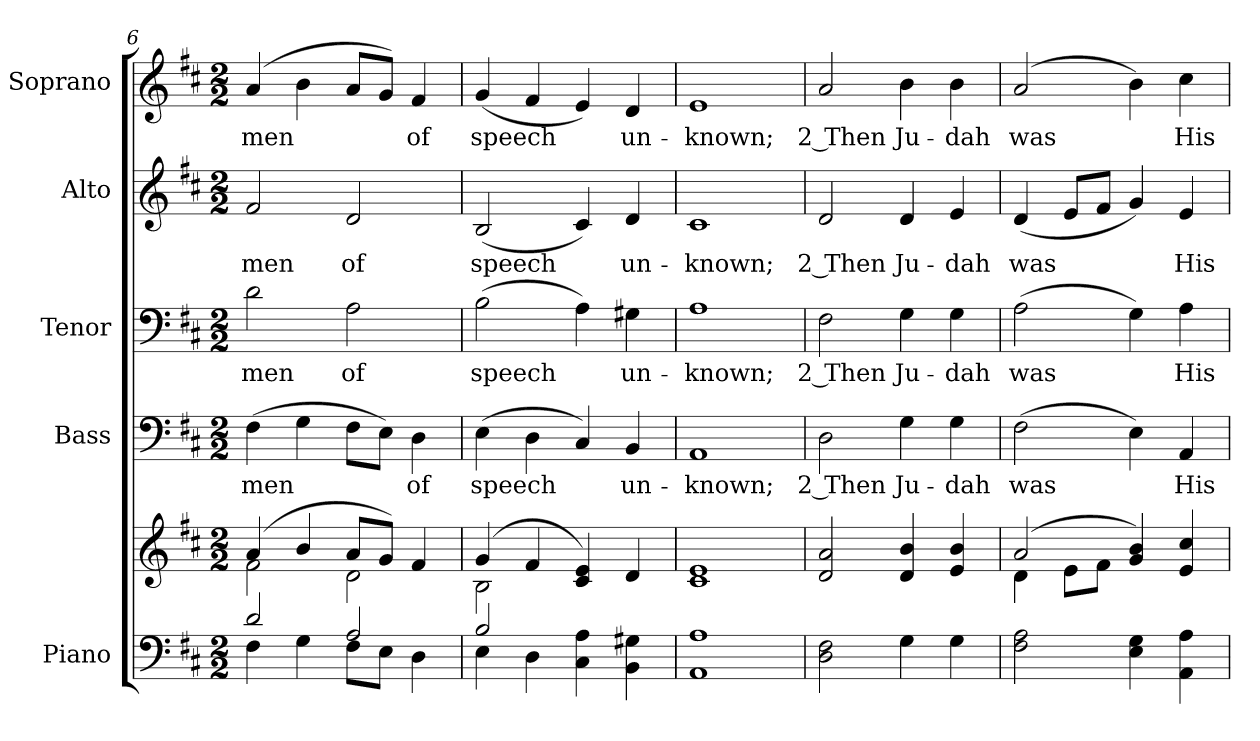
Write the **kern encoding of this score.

**kern	**kern	**kern	**text	**kern	**text	**kern	**text	**kern	**text
*part5	*part5	*part4	*part4	*part3	*part3	*part2	*part2	*part1	*part1
*staff6	*staff5	*staff4	*staff4	*staff3	*staff3	*staff2	*staff2	*staff1	*staff1
*I"Piano	*	*I"Bass	*	*I"Tenor	*	*I"Alto	*	*I"Soprano	*
*I'Pno.	*	*I'B.	*	*I'T.	*	*I'A.	*	*I'S.	*
*clefF4	*clefG2	*clefF4	*	*clefF4	*	*clefG2	*	*clefG2	*
*k[f#c#]	*k[f#c#]	*k[f#c#]	*	*k[f#c#]	*	*k[f#c#]	*	*k[f#c#]	*
*D:	*D:	*D:	*	*D:	*	*D:	*	*D:	*
*M2/2	*M2/2	*M2/2	*	*M2/2	*	*M2/2	*	*M2/2	*
=6	=6	=6	=6	=6	=6	=6	=6	=6	=6
*^	*^	*	*	*	*	*	*	*	*
!	!	!	!	!	!LO:LY:b:color=#000000	!	!	!	!	!	!
!	!	!	!	!	!	!	!LO:LY:b:color=#000000	!	!	!	!
!	!	!	!	!	!	!	!	!	!LO:LY:b:color=#000000	!	!
!	!	!	!	!	!	!	!	!	!	!	!LO:LY:b:color=#000000
2di/	4F#i\	(4ai/	2f#i\	(4F#i\	men	2di\	men	2f#i/	men	(4ai/	men
.	4Gi\	4bi/	.	4Gi\	.	.	.	.	.	4bi\	.
!	!	!	!	!	!	!	!LO:LY:b:color=#000000	!	!	!	!
!	!	!	!	!	!	!	!	!	!LO:LY:b:color=#000000	!	!
2Ai/	8F#i\L	8ai/L	2di\	8F#i\L	.	2Ai\	of	2di/	of	8ai/L	.
.	8Ei\J	8gi/J)	.	8Ei\J)	.	.	.	.	.	8gi/J)	.
!	!	!	!	!	!LO:LY:b:color=#000000	!	!	!	!	!	!
!	!	!	!	!	!	!	!	!	!	!	!LO:LY:b:color=#000000
.	4Di\	4f#i/	.	4Di\	of	.	.	.	.	4f#i/	of
=7	=7	=7	=7	=7	=7	=7	=7	=7	=7	=7	=7
!	!	!	!	!	!LO:LY:b:color=#000000	!	!	!	!	!	!
!	!	!	!	!	!	!	!LO:LY:b:color=#000000	!	!	!	!
!	!	!	!	!	!	!	!	!	!LO:LY:b:color=#000000	!	!
!	!	!	!	!	!	!	!	!	!	!	!LO:LY:b:color=#000000
2Bi/	4Ei\	(4gi/	2Bi\	(4Ei\	speech	(2Bi\	speech	(2Bi/	speech	(4gi/	speech
.	4Di\	4f#i/	.	4Di\	.	.	.	.	.	4f#i/	.
4C#i\ 4Ai	2ryy	4c#i/ 4ei)	2ryy	4C#i/)	.	4Ai\)	.	4c#i/)	.	4ei/)	.
!	!	!	!	!	!LO:LY:b:color=#000000	!	!	!	!	!	!
!	!	!	!	!	!	!	!LO:LY:b:color=#000000	!	!	!	!
!	!	!	!	!	!	!	!	!	!LO:LY:b:color=#000000	!	!
!	!	!	!	!	!	!	!	!	!	!	!LO:LY:b:color=#000000
4BBi\ 4G#Xi	.	4di/	.	4BBi/	un-	4G#Xi\	un-	4di/	un-	4di/	un-
*v	*v	*	*	*	*	*	*	*	*	*	*
*	*v	*v	*	*	*	*	*	*	*	*
=8	=8	=8	=8	=8	=8	=8	=8	=8	=8
!	!	!	!LO:LY:b:color=#000000	!	!	!	!	!	!
!	!	!	!	!	!LO:LY:b:color=#000000	!	!	!	!
!	!	!	!	!	!	!	!LO:LY:b:color=#000000	!	!
!	!	!	!	!	!	!	!	!	!LO:LY:b:color=#000000
1AAi 1Ai	1c#i 1ei	1AAi	-known;	1Ai	-known;	1c#i	-known;	1ei	-known;
!!LO:PB:g=z
=9	=9	=9	=9	=9	=9	=9	=9	=9	=9
!	!	!	!LO:LY:b:color=#000000	!	!	!	!	!	!
!	!	!	!	!	!LO:LY:b:color=#000000	!	!	!	!
!	!	!	!	!	!	!	!LO:LY:b:color=#000000	!	!
!	!	!	!	!	!	!	!	!	!LO:LY:b:color=#000000
2Di\ 2F#i	2di/ 2ai	2Di\	2 Then	2F#i\	2 Then	2di/	2 Then	2ai/	2 Then
!	!	!	!LO:LY:b:color=#000000	!	!	!	!	!	!
!	!	!	!	!	!LO:LY:b:color=#000000	!	!	!	!
!	!	!	!	!	!	!	!LO:LY:b:color=#000000	!	!
!	!	!	!	!	!	!	!	!	!LO:LY:b:color=#000000
4Gi\	4di/ 4bi	4Gi\	Ju-	4Gi\	Ju-	4di/	Ju-	4bi\	Ju-
!	!	!	!LO:LY:b:color=#000000	!	!	!	!	!	!
!	!	!	!	!	!LO:LY:b:color=#000000	!	!	!	!
!	!	!	!	!	!	!	!LO:LY:b:color=#000000	!	!
!	!	!	!	!	!	!	!	!	!LO:LY:b:color=#000000
4Gi\	4ei/ 4bi	4Gi\	-dah	4Gi\	-dah	4ei/	-dah	4bi\	-dah
=10	=10	=10	=10	=10	=10	=10	=10	=10	=10
*	*^	*	*	*	*	*	*	*	*
!	!	!	!	!LO:LY:b:color=#000000	!	!	!	!	!	!
!	!	!	!	!	!	!LO:LY:b:color=#000000	!	!	!	!
!	!	!	!	!	!	!	!	!LO:LY:b:color=#000000	!	!
!	!	!	!	!	!	!	!	!	!	!LO:LY:b:color=#000000
2F#i\ 2Ai	(2ai/	4di\	(2F#i\	was	(2Ai\	was	(4di/	was	(2ai/	was
.	.	8ei\L	.	.	.	.	8ei/L	.	.	.
.	.	8f#i\J	.	.	.	.	8f#i/J	.	.	.
4Ei\ 4Gi	4gi/ 4bi)	2ryy	4Ei\)	.	4Gi\)	.	4gi/)	.	4bi\)	.
!	!	!	!	!LO:LY:b:color=#000000	!	!	!	!	!	!
!	!	!	!	!	!	!LO:LY:b:color=#000000	!	!	!	!
!	!	!	!	!	!	!	!	!LO:LY:b:color=#000000	!	!
!	!	!	!	!	!	!	!	!	!	!LO:LY:b:color=#000000
4AAi\ 4Ai	4ei/ 4cc#i	.	4AAi/	His	4Ai\	His	4ei/	His	4cc#i\	His
*	*v	*v	*	*	*	*	*	*	*	*
=	=	=	=	=	=	=	=	=	=
*-	*-	*-	*-	*-	*-	*-	*-	*-	*-
